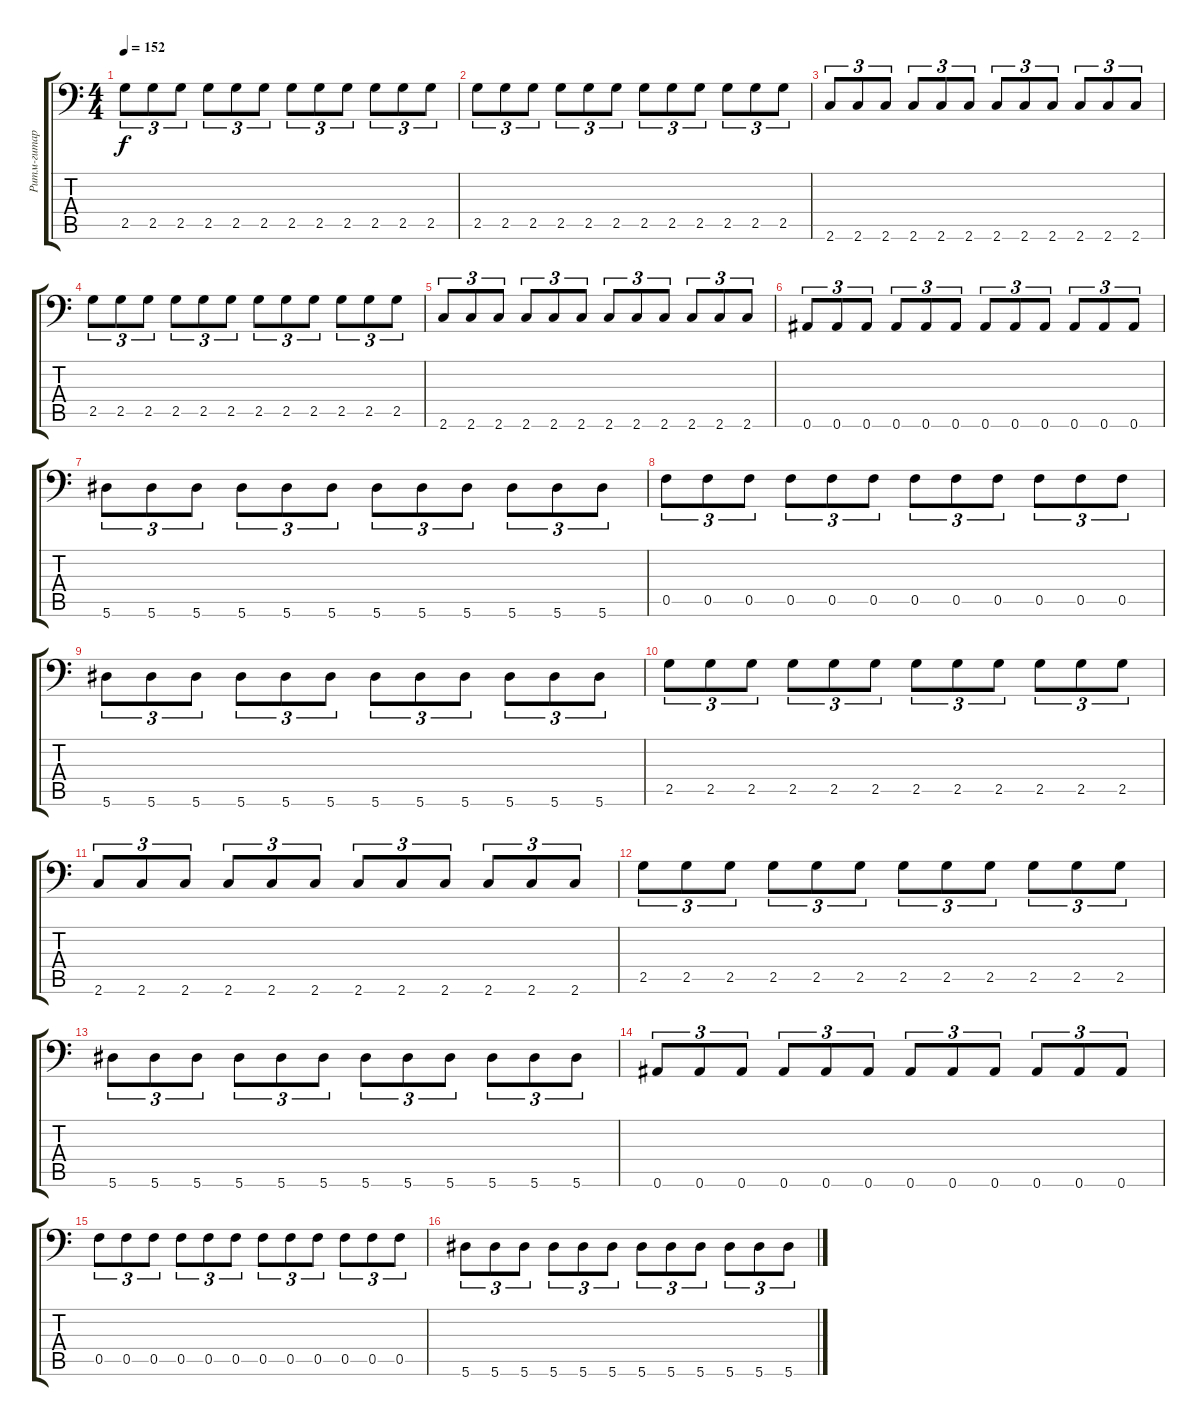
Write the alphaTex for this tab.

\track ("Ритм-гитара" "Ритм-гитар") {instrument distortionguitar}
\staff {score tabs}
\tuning (C4 G3 Eb3 Bb2 F2 Bb1) {hide}
\ts (4 4)
\tempo 152
\clef f4
\ks c
2.5.8{tu (3 2) dy f} 2.5.8{tu (3 2)} 2.5.8{tu (3 2)} 2.5.8{tu (3 2)} 2.5.8{tu (3 2)} 2.5.8{tu (3 2)} 2.5.8{tu (3 2)} 2.5.8{tu (3 2)} 2.5.8{tu (3 2)} 2.5.8{tu (3 2)} 2.5.8{tu (3 2)} 2.5.8{tu (3 2)} |
2.5.8{tu (3 2)} 2.5.8{tu (3 2)} 2.5.8{tu (3 2)} 2.5.8{tu (3 2)} 2.5.8{tu (3 2)} 2.5.8{tu (3 2)} 2.5.8{tu (3 2)} 2.5.8{tu (3 2)} 2.5.8{tu (3 2)} 2.5.8{tu (3 2)} 2.5.8{tu (3 2)} 2.5.8{tu (3 2)} |
2.6.8{tu (3 2)} 2.6.8{tu (3 2)} 2.6.8{tu (3 2)} 2.6.8{tu (3 2)} 2.6.8{tu (3 2)} 2.6.8{tu (3 2)} 2.6.8{tu (3 2)} 2.6.8{tu (3 2)} 2.6.8{tu (3 2)} 2.6.8{tu (3 2)} 2.6.8{tu (3 2)} 2.6.8{tu (3 2)} |
2.5.8{tu (3 2)} 2.5.8{tu (3 2)} 2.5.8{tu (3 2)} 2.5.8{tu (3 2)} 2.5.8{tu (3 2)} 2.5.8{tu (3 2)} 2.5.8{tu (3 2)} 2.5.8{tu (3 2)} 2.5.8{tu (3 2)} 2.5.8{tu (3 2)} 2.5.8{tu (3 2)} 2.5.8{tu (3 2)} |
2.6.8{tu (3 2)} 2.6.8{tu (3 2)} 2.6.8{tu (3 2)} 2.6.8{tu (3 2)} 2.6.8{tu (3 2)} 2.6.8{tu (3 2)} 2.6.8{tu (3 2)} 2.6.8{tu (3 2)} 2.6.8{tu (3 2)} 2.6.8{tu (3 2)} 2.6.8{tu (3 2)} 2.6.8{tu (3 2)} |
0.6.8{tu (3 2)} 0.6.8{tu (3 2)} 0.6.8{tu (3 2)} 0.6.8{tu (3 2)} 0.6.8{tu (3 2)} 0.6.8{tu (3 2)} 0.6.8{tu (3 2)} 0.6.8{tu (3 2)} 0.6.8{tu (3 2)} 0.6.8{tu (3 2)} 0.6.8{tu (3 2)} 0.6.8{tu (3 2)} |
5.6.8{tu (3 2)} 5.6.8{tu (3 2)} 5.6.8{tu (3 2)} 5.6.8{tu (3 2)} 5.6.8{tu (3 2)} 5.6.8{tu (3 2)} 5.6.8{tu (3 2)} 5.6.8{tu (3 2)} 5.6.8{tu (3 2)} 5.6.8{tu (3 2)} 5.6.8{tu (3 2)} 5.6.8{tu (3 2)} |
0.5.8{tu (3 2)} 0.5.8{tu (3 2)} 0.5.8{tu (3 2)} 0.5.8{tu (3 2)} 0.5.8{tu (3 2)} 0.5.8{tu (3 2)} 0.5.8{tu (3 2)} 0.5.8{tu (3 2)} 0.5.8{tu (3 2)} 0.5.8{tu (3 2)} 0.5.8{tu (3 2)} 0.5.8{tu (3 2)} |
5.6.8{tu (3 2)} 5.6.8{tu (3 2)} 5.6.8{tu (3 2)} 5.6.8{tu (3 2)} 5.6.8{tu (3 2)} 5.6.8{tu (3 2)} 5.6.8{tu (3 2)} 5.6.8{tu (3 2)} 5.6.8{tu (3 2)} 5.6.8{tu (3 2)} 5.6.8{tu (3 2)} 5.6.8{tu (3 2)} |
2.5.8{tu (3 2)} 2.5.8{tu (3 2)} 2.5.8{tu (3 2)} 2.5.8{tu (3 2)} 2.5.8{tu (3 2)} 2.5.8{tu (3 2)} 2.5.8{tu (3 2)} 2.5.8{tu (3 2)} 2.5.8{tu (3 2)} 2.5.8{tu (3 2)} 2.5.8{tu (3 2)} 2.5.8{tu (3 2)} |
2.6.8{tu (3 2)} 2.6.8{tu (3 2)} 2.6.8{tu (3 2)} 2.6.8{tu (3 2)} 2.6.8{tu (3 2)} 2.6.8{tu (3 2)} 2.6.8{tu (3 2)} 2.6.8{tu (3 2)} 2.6.8{tu (3 2)} 2.6.8{tu (3 2)} 2.6.8{tu (3 2)} 2.6.8{tu (3 2)} |
2.5.8{tu (3 2)} 2.5.8{tu (3 2)} 2.5.8{tu (3 2)} 2.5.8{tu (3 2)} 2.5.8{tu (3 2)} 2.5.8{tu (3 2)} 2.5.8{tu (3 2)} 2.5.8{tu (3 2)} 2.5.8{tu (3 2)} 2.5.8{tu (3 2)} 2.5.8{tu (3 2)} 2.5.8{tu (3 2)} |
5.6.8{tu (3 2)} 5.6.8{tu (3 2)} 5.6.8{tu (3 2)} 5.6.8{tu (3 2)} 5.6.8{tu (3 2)} 5.6.8{tu (3 2)} 5.6.8{tu (3 2)} 5.6.8{tu (3 2)} 5.6.8{tu (3 2)} 5.6.8{tu (3 2)} 5.6.8{tu (3 2)} 5.6.8{tu (3 2)} |
0.6.8{tu (3 2)} 0.6.8{tu (3 2)} 0.6.8{tu (3 2)} 0.6.8{tu (3 2)} 0.6.8{tu (3 2)} 0.6.8{tu (3 2)} 0.6.8{tu (3 2)} 0.6.8{tu (3 2)} 0.6.8{tu (3 2)} 0.6.8{tu (3 2)} 0.6.8{tu (3 2)} 0.6.8{tu (3 2)} |
0.5.8{tu (3 2)} 0.5.8{tu (3 2)} 0.5.8{tu (3 2)} 0.5.8{tu (3 2)} 0.5.8{tu (3 2)} 0.5.8{tu (3 2)} 0.5.8{tu (3 2)} 0.5.8{tu (3 2)} 0.5.8{tu (3 2)} 0.5.8{tu (3 2)} 0.5.8{tu (3 2)} 0.5.8{tu (3 2)} |
5.6.8{tu (3 2)} 5.6.8{tu (3 2)} 5.6.8{tu (3 2)} 5.6.8{tu (3 2)} 5.6.8{tu (3 2)} 5.6.8{tu (3 2)} 5.6.8{tu (3 2)} 5.6.8{tu (3 2)} 5.6.8{tu (3 2)} 5.6.8{tu (3 2)} 5.6.8{tu (3 2)} 5.6.8{tu (3 2)}
